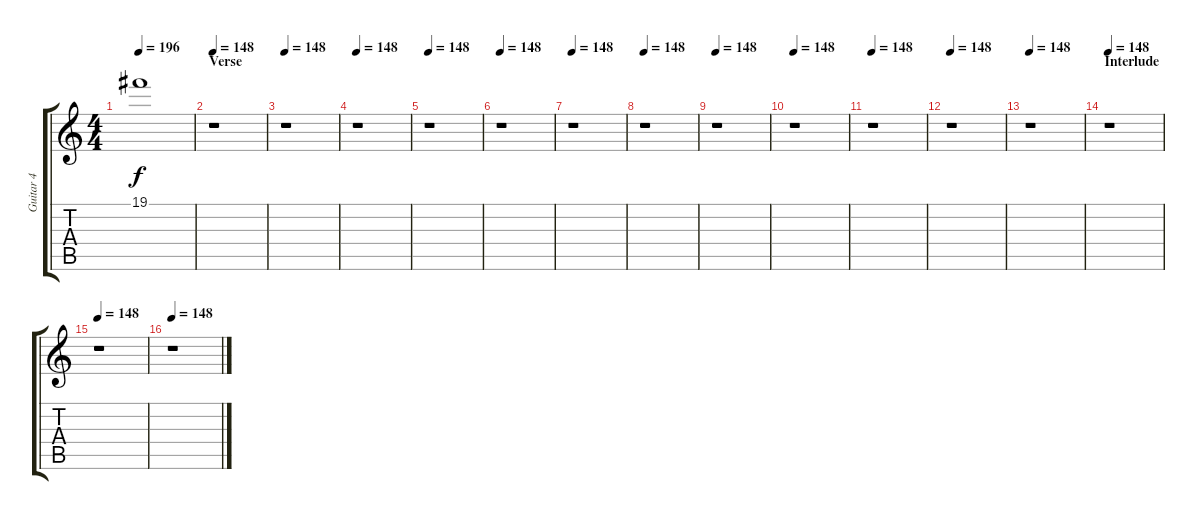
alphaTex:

\track ("Guitar 4" "Guitar 4") {instrument overdrivenguitar}
\staff {score tabs}
\tuning (B3 Gb3 D3 A2 E2 B1) {hide}
\ts (4 4)
\tempo 196
\clef g2
\ks c
19.1{t}.1{dy f} |
\section ("" "Verse")
\tempo 148
r.1 |
\tempo 148
r.1 |
\tempo 148
r.1 |
\tempo 148
r.1 |
\tempo 148
r.1 |
\tempo 148
r.1 |
\tempo 148
r.1 |
\tempo 148
r.1 |
\tempo 148
r.1 |
\tempo 148
r.1 |
\tempo 148
r.1 |
\tempo 148
r.1 |
\section ("" "Interlude")
\tempo 148
r.1 |
\tempo 148
r.1 |
\tempo 148
r.1
